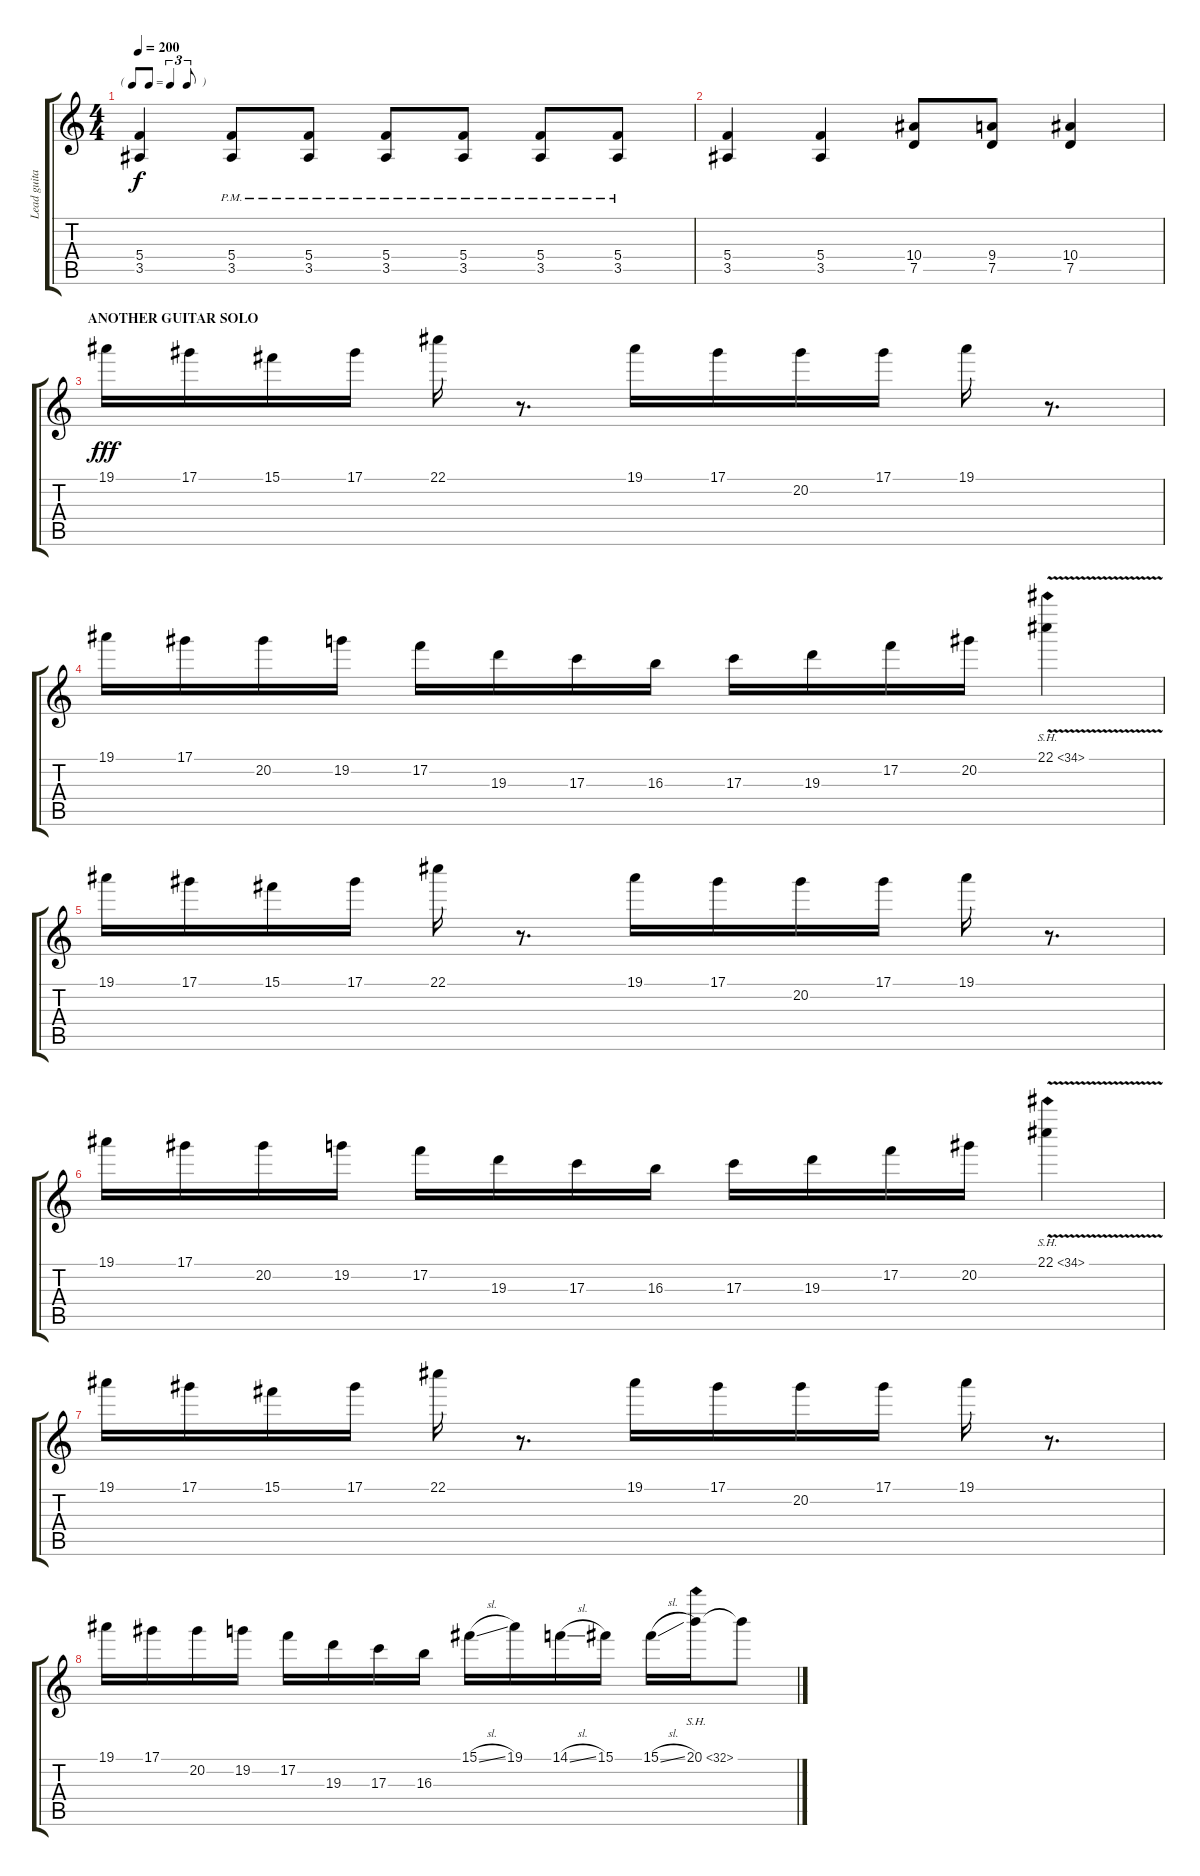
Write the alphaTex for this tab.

\track ("Lead guitar (dickface)" "Lead guita") {instrument distortionguitar}
\staff {score tabs}
\tuning (Eb4 C4 G3 C3 G2 C2) {hide}
\ts (4 4)
\tf triplet8th
\tempo 200
\clef g2
\ks c
(5.4 3.5).4{dy f} (5.4{pm} 3.5{pm}).8 (5.4{pm} 3.5{pm}).8 (5.4{pm} 3.5).8 (5.4{pm} 3.5{pm}).8 (5.4{pm} 3.5{pm}).8 (5.4{pm} 3.5{pm}).8 |
(5.4 3.5).4 (5.4 3.5).4 (10.4 7.5).8 (9.4 7.5).8 (10.4 7.5).4 |
\section ("" "ANOTHER GUITAR SOLO")
19.1.16{dy fff volume 16} 17.1.16 15.1.16 17.1.16 22.1.16 r.8{d} 19.1.16 17.1.16 20.2.16 17.1.16 19.1.16 r.8{d} |
19.1.16 17.1.16 20.2.16 19.2.16 17.2.16 19.3.16 17.3.16 16.3.16 17.3.16 19.3.16 17.2.16 20.2.16 22.1{sh 12 v}.4 |
19.1.16 17.1.16 15.1.16 17.1.16 22.1.16 r.8{d} 19.1.16 17.1.16 20.2.16 17.1.16 19.1.16 r.8{d} |
19.1.16 17.1.16 20.2.16 19.2.16 17.2.16 19.3.16 17.3.16 16.3.16 17.3.16 19.3.16 17.2.16 20.2.16 22.1{sh 12 v}.4 |
19.1.16 17.1.16 15.1.16 17.1.16 22.1.16 r.8{d} 19.1.16 17.1.16 20.2.16 17.1.16 19.1.16 r.8{d} |
19.1.16 17.1.16 20.2.16 19.2.16 17.2.16 19.3.16 17.3.16 16.3.16 15.1{sl}.16 19.1.16 14.1{sl}.16 15.1.16 15.1{sl}.16 20.1{sh 12}.16 20.1{t}.8
